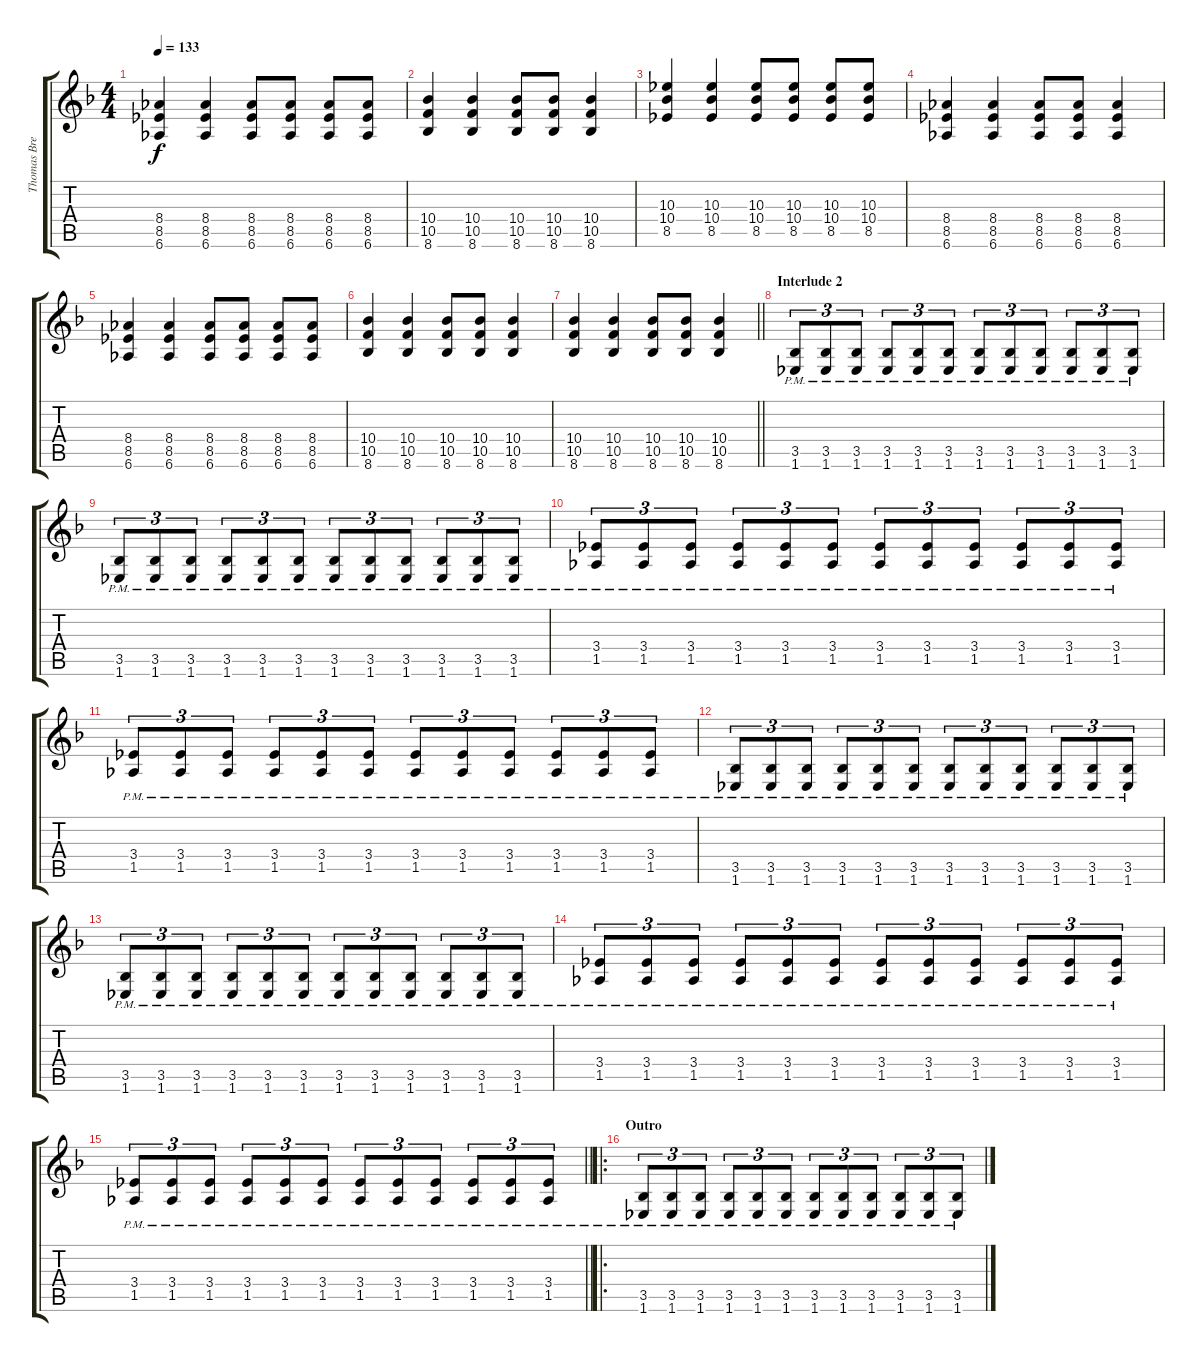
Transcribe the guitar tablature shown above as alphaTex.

\track ("Thomas Bredahl" "Thomas Bre") {instrument distortionguitar}
\staff {score tabs}
\tuning (D4 A3 F3 C3 G2 D2) {hide}
\ts (4 4)
\tempo 133
\clef g2
\ks f
(8.4 8.5 6.6).4{dy f} (8.4 8.5 6.6).4 (8.4 8.5 6.6).8 (8.4 8.5 6.6).8 (8.4 8.5 6.6).8 (8.4 8.5 6.6).8 |
(10.4 10.5 8.6).4 (10.4 10.5 8.6).4 (10.4 10.5 8.6).8 (10.4 10.5 8.6).8 (10.4 10.5 8.6).4 |
(10.3 10.4 8.5).4 (10.3 10.4 8.5).4 (10.3 10.4 8.5).8 (10.3 10.4 8.5).8 (10.3 10.4 8.5).8 (10.3 10.4 8.5).8 |
(8.4 8.5 6.6).4 (8.4 8.5 6.6).4 (8.4 8.5 6.6).8 (8.4 8.5 6.6).8 (8.4 8.5 6.6).4 |
(8.4 8.5 6.6).4 (8.4 8.5 6.6).4 (8.4 8.5 6.6).8 (8.4 8.5 6.6).8 (8.4 8.5 6.6).8 (8.4 8.5 6.6).8 |
(10.4 10.5 8.6).4 (10.4 10.5 8.6).4 (10.4 10.5 8.6).8 (10.4 10.5 8.6).8 (10.4 10.5 8.6).4 |
\barLineRight lightlight
(10.4 10.5 8.6).4 (10.4 10.5 8.6).4 (10.4 10.5 8.6).8 (10.4 10.5 8.6).8 (10.4 10.5 8.6).4 |
\section ("" "Interlude 2")
(3.5{pm} 1.6{pm}).8{tu (3 2)} (3.5{pm} 1.6{pm}).8{tu (3 2)} (3.5{pm} 1.6{pm}).8{tu (3 2)} (3.5{pm} 1.6{pm}).8{tu (3 2)} (3.5{pm} 1.6{pm}).8{tu (3 2)} (3.5{pm} 1.6{pm}).8{tu (3 2)} (3.5{pm} 1.6{pm}).8{tu (3 2)} (3.5{pm} 1.6{pm}).8{tu (3 2)} (3.5{pm} 1.6{pm}).8{tu (3 2)} (3.5{pm} 1.6{pm}).8{tu (3 2)} (3.5{pm} 1.6{pm}).8{tu (3 2)} (3.5{pm} 1.6{pm}).8{tu (3 2)} |
(3.5{pm} 1.6{pm}).8{tu (3 2)} (3.5{pm} 1.6{pm}).8{tu (3 2)} (3.5{pm} 1.6{pm}).8{tu (3 2)} (3.5{pm} 1.6{pm}).8{tu (3 2)} (3.5{pm} 1.6{pm}).8{tu (3 2)} (3.5{pm} 1.6{pm}).8{tu (3 2)} (3.5{pm} 1.6{pm}).8{tu (3 2)} (3.5{pm} 1.6{pm}).8{tu (3 2)} (3.5{pm} 1.6{pm}).8{tu (3 2)} (3.5{pm} 1.6{pm}).8{tu (3 2)} (3.5{pm} 1.6{pm}).8{tu (3 2)} (3.5{pm} 1.6{pm}).8{tu (3 2)} |
(3.4{pm} 1.5{pm}).8{tu (3 2)} (3.4{pm} 1.5{pm}).8{tu (3 2)} (3.4{pm} 1.5{pm}).8{tu (3 2)} (3.4{pm} 1.5{pm}).8{tu (3 2)} (3.4{pm} 1.5{pm}).8{tu (3 2)} (3.4{pm} 1.5{pm}).8{tu (3 2)} (3.4{pm} 1.5{pm}).8{tu (3 2)} (3.4{pm} 1.5{pm}).8{tu (3 2)} (3.4{pm} 1.5{pm}).8{tu (3 2)} (3.4{pm} 1.5{pm}).8{tu (3 2)} (3.4{pm} 1.5{pm}).8{tu (3 2)} (3.4{pm} 1.5{pm}).8{tu (3 2)} |
(3.4{pm} 1.5{pm}).8{tu (3 2)} (3.4{pm} 1.5{pm}).8{tu (3 2)} (3.4{pm} 1.5{pm}).8{tu (3 2)} (3.4{pm} 1.5{pm}).8{tu (3 2)} (3.4{pm} 1.5{pm}).8{tu (3 2)} (3.4{pm} 1.5{pm}).8{tu (3 2)} (3.4{pm} 1.5{pm}).8{tu (3 2)} (3.4{pm} 1.5{pm}).8{tu (3 2)} (3.4{pm} 1.5{pm}).8{tu (3 2)} (3.4{pm} 1.5{pm}).8{tu (3 2)} (3.4{pm} 1.5{pm}).8{tu (3 2)} (3.4{pm} 1.5{pm}).8{tu (3 2)} |
(3.5{pm} 1.6{pm}).8{tu (3 2)} (3.5{pm} 1.6{pm}).8{tu (3 2)} (3.5{pm} 1.6{pm}).8{tu (3 2)} (3.5{pm} 1.6{pm}).8{tu (3 2)} (3.5{pm} 1.6{pm}).8{tu (3 2)} (3.5{pm} 1.6{pm}).8{tu (3 2)} (3.5{pm} 1.6{pm}).8{tu (3 2)} (3.5{pm} 1.6{pm}).8{tu (3 2)} (3.5{pm} 1.6{pm}).8{tu (3 2)} (3.5{pm} 1.6{pm}).8{tu (3 2)} (3.5{pm} 1.6{pm}).8{tu (3 2)} (3.5{pm} 1.6{pm}).8{tu (3 2)} |
(3.5{pm} 1.6{pm}).8{tu (3 2)} (3.5{pm} 1.6{pm}).8{tu (3 2)} (3.5{pm} 1.6{pm}).8{tu (3 2)} (3.5{pm} 1.6{pm}).8{tu (3 2)} (3.5{pm} 1.6{pm}).8{tu (3 2)} (3.5{pm} 1.6{pm}).8{tu (3 2)} (3.5{pm} 1.6{pm}).8{tu (3 2)} (3.5{pm} 1.6{pm}).8{tu (3 2)} (3.5{pm} 1.6{pm}).8{tu (3 2)} (3.5{pm} 1.6{pm}).8{tu (3 2)} (3.5{pm} 1.6{pm}).8{tu (3 2)} (3.5{pm} 1.6{pm}).8{tu (3 2)} |
(3.4{pm} 1.5{pm}).8{tu (3 2)} (3.4{pm} 1.5{pm}).8{tu (3 2)} (3.4{pm} 1.5{pm}).8{tu (3 2)} (3.4{pm} 1.5{pm}).8{tu (3 2)} (3.4{pm} 1.5{pm}).8{tu (3 2)} (3.4{pm} 1.5{pm}).8{tu (3 2)} (3.4{pm} 1.5{pm}).8{tu (3 2)} (3.4{pm} 1.5{pm}).8{tu (3 2)} (3.4{pm} 1.5{pm}).8{tu (3 2)} (3.4{pm} 1.5{pm}).8{tu (3 2)} (3.4{pm} 1.5{pm}).8{tu (3 2)} (3.4{pm} 1.5{pm}).8{tu (3 2)} |
\barLineRight lightlight
(3.4{pm} 1.5{pm}).8{tu (3 2)} (3.4{pm} 1.5{pm}).8{tu (3 2)} (3.4{pm} 1.5{pm}).8{tu (3 2)} (3.4{pm} 1.5{pm}).8{tu (3 2)} (3.4{pm} 1.5{pm}).8{tu (3 2)} (3.4{pm} 1.5{pm}).8{tu (3 2)} (3.4{pm} 1.5{pm}).8{tu (3 2)} (3.4{pm} 1.5{pm}).8{tu (3 2)} (3.4{pm} 1.5{pm}).8{tu (3 2)} (3.4{pm} 1.5{pm}).8{tu (3 2)} (3.4{pm} 1.5{pm}).8{tu (3 2)} (3.4{pm} 1.5{pm}).8{tu (3 2)} |
\ro
\section ("" "Outro")
(3.5{pm} 1.6{pm}).8{tu (3 2)} (3.5{pm} 1.6{pm}).8{tu (3 2)} (3.5{pm} 1.6{pm}).8{tu (3 2)} (3.5{pm} 1.6{pm}).8{tu (3 2)} (3.5{pm} 1.6{pm}).8{tu (3 2)} (3.5{pm} 1.6{pm}).8{tu (3 2)} (3.5{pm} 1.6{pm}).8{tu (3 2)} (3.5{pm} 1.6{pm}).8{tu (3 2)} (3.5{pm} 1.6{pm}).8{tu (3 2)} (3.5{pm} 1.6{pm}).8{tu (3 2)} (3.5{pm} 1.6{pm}).8{tu (3 2)} (3.5{pm} 1.6{pm}).8{tu (3 2)}
